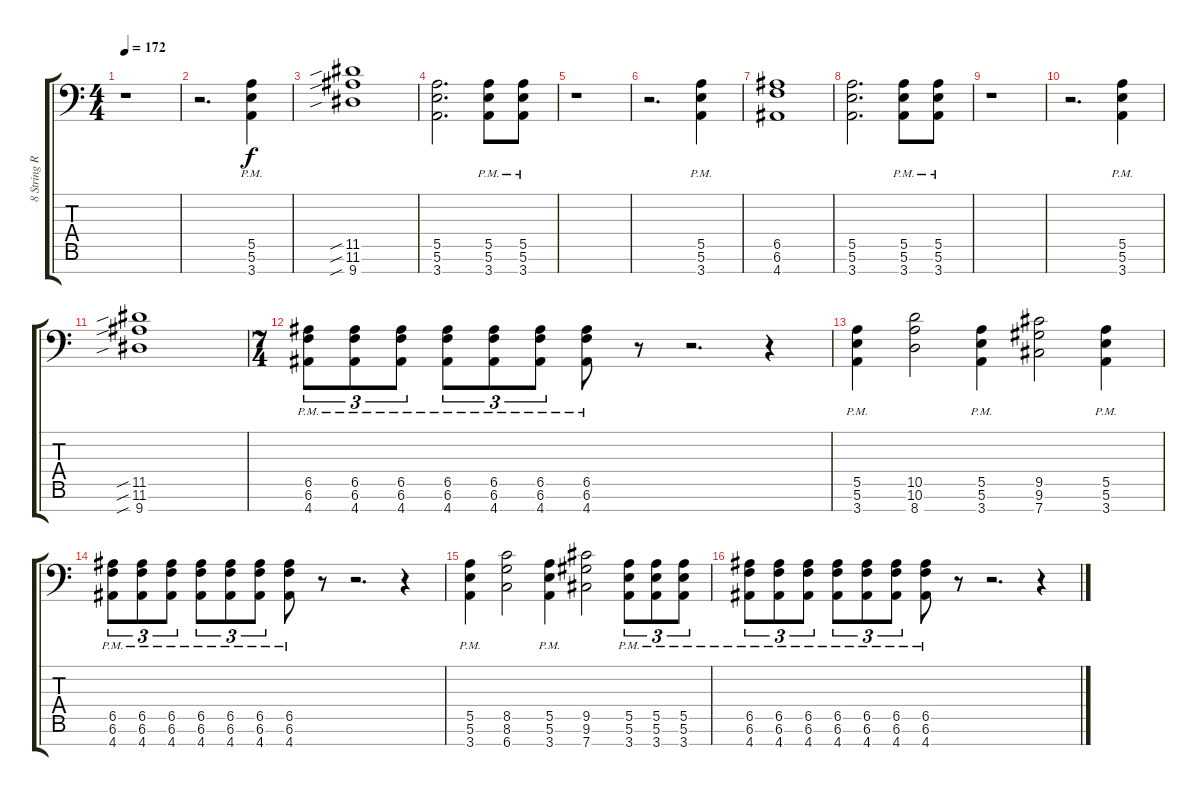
\track ("8 String Rhythm R" "8 String R") {instrument overdrivenguitar}
\staff {score tabs}
\tuning (B3 G3 D3 A2 E2 B1 Gb1) {hide}
\ts (4 4)
\tempo 172
\clef f4
\ks c
r.1{dy f} |
r.2{d} (5.5{pm} 5.6{pm} 3.7{pm}).4 |
(11.5{sib} 11.6{sib} 9.7{sib}).1 |
(5.5 5.6 3.7).2{d} (5.5{pm} 5.6{pm} 3.7{pm}).8 (5.5{pm} 5.6{pm} 3.7{pm}).8 |
r.1 |
r.2{d} (5.5{pm} 5.6{pm} 3.7{pm}).4 |
(6.5 6.6 4.7).1 |
(5.5 5.6 3.7).2{d} (5.5{pm} 5.6{pm} 3.7{pm}).8 (5.5{pm} 5.6{pm} 3.7{pm}).8 |
r.1 |
r.2{d} (5.5{pm} 5.6{pm} 3.7{pm}).4 |
(11.5{sib} 11.6{sib} 9.7{sib}).1 |
\ts (7 4)
(6.5{pm} 6.6{pm} 4.7{pm}).8{tu (3 2)} (6.5{pm} 6.6{pm} 4.7{pm}).8{tu (3 2)} (6.5{pm} 6.6{pm} 4.7{pm}).8{tu (3 2)} (6.5{pm} 6.6{pm} 4.7{pm}).8{tu (3 2)} (6.5{pm} 6.6{pm} 4.7{pm}).8{tu (3 2)} (6.5{pm} 6.6{pm} 4.7{pm}).8{tu (3 2)} (6.5{pm} 6.6{pm} 4.7{pm}).8 r.8 r.2{d} r.4 |
(5.5{pm} 5.6{pm} 3.7{pm}).4 (10.5 10.6 8.7).2 (5.5{pm} 5.6{pm} 3.7{pm}).4 (9.5 9.6 7.7).2 (5.5{pm} 5.6{pm} 3.7{pm}).4 |
(6.5{pm} 6.6{pm} 4.7{pm}).8{tu (3 2)} (6.5{pm} 6.6{pm} 4.7{pm}).8{tu (3 2)} (6.5{pm} 6.6{pm} 4.7{pm}).8{tu (3 2)} (6.5{pm} 6.6{pm} 4.7{pm}).8{tu (3 2)} (6.5{pm} 6.6{pm} 4.7{pm}).8{tu (3 2)} (6.5{pm} 6.6{pm} 4.7{pm}).8{tu (3 2)} (6.5{pm} 6.6{pm} 4.7{pm}).8 r.8 r.2{d} r.4 |
(5.5{pm} 5.6{pm} 3.7{pm}).4 (8.5 8.6 6.7).2 (5.5{pm} 5.6{pm} 3.7{pm}).4 (9.5 9.6 7.7).2 (5.5{pm} 5.6{pm} 3.7{pm}).8{tu (3 2)} (5.5{pm} 5.6{pm} 3.7{pm}).8{tu (3 2)} (5.5{pm} 5.6{pm} 3.7{pm}).8{tu (3 2)} |
(6.5{pm} 6.6{pm} 4.7{pm}).8{tu (3 2)} (6.5{pm} 6.6{pm} 4.7{pm}).8{tu (3 2)} (6.5{pm} 6.6{pm} 4.7{pm}).8{tu (3 2)} (6.5{pm} 6.6{pm} 4.7{pm}).8{tu (3 2)} (6.5{pm} 6.6{pm} 4.7{pm}).8{tu (3 2)} (6.5{pm} 6.6{pm} 4.7{pm}).8{tu (3 2)} (6.5{pm} 6.6{pm} 4.7{pm}).8 r.8 r.2{d} r.4
